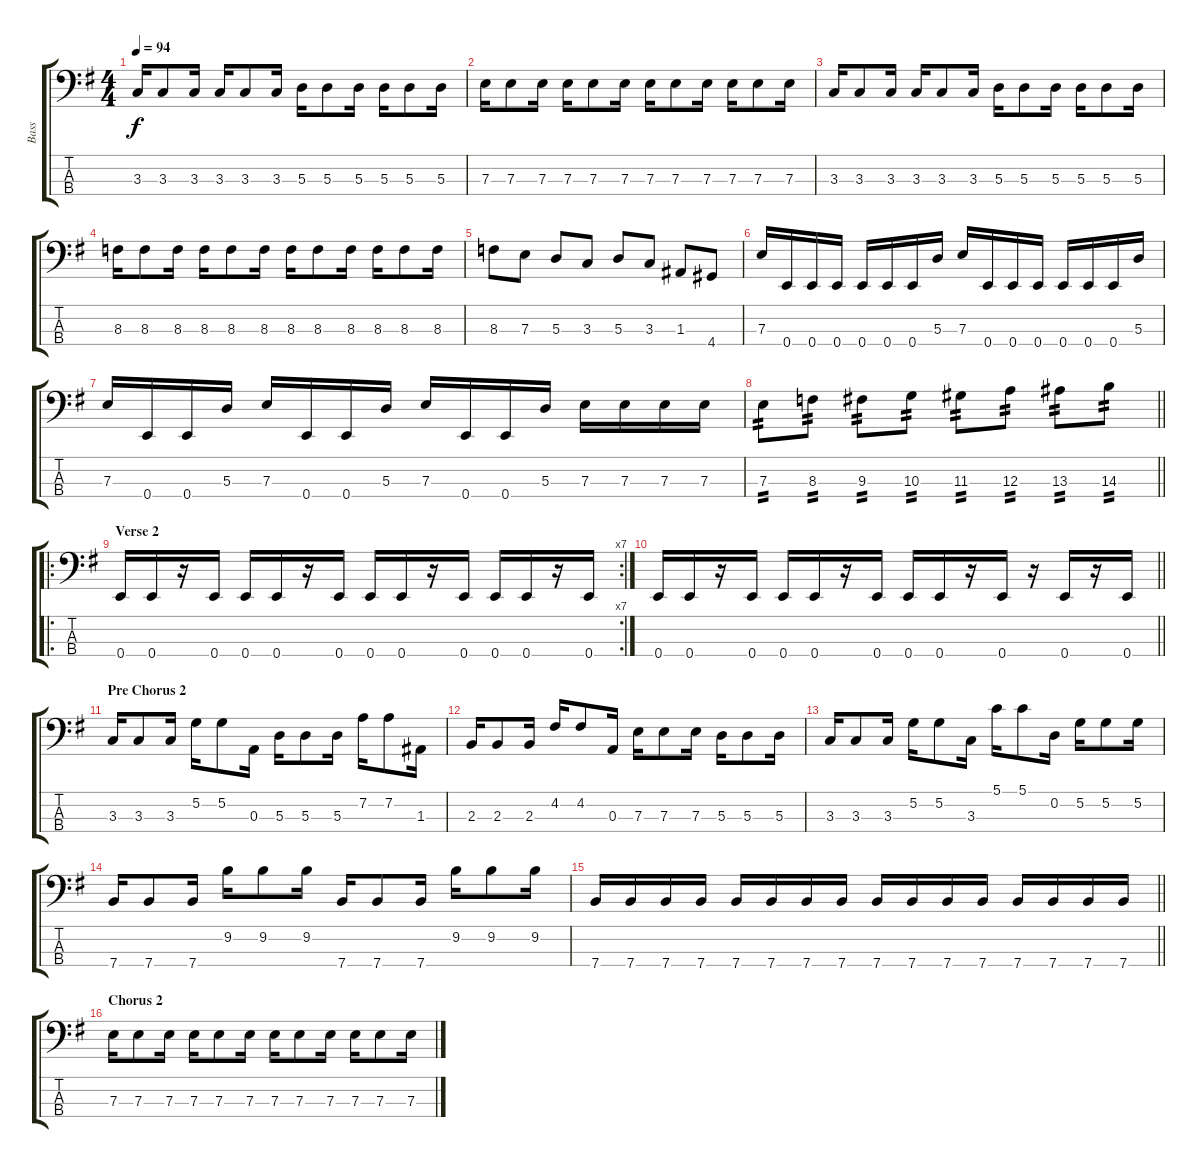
\track ("Bass" "Bass") {instrument electricbassfinger}
\staff {score tabs}
\tuning (G2 D2 A1 E1) {hide}
\ts (4 4)
\tempo 94
\clef f4
\ks g
3.3.16{dy f} 3.3.8 3.3.16 3.3.16 3.3.8 3.3.16 5.3.16 5.3.8 5.3.16 5.3.16 5.3.8 5.3.16 |
7.3.16 7.3.8 7.3.16 7.3.16 7.3.8 7.3.16 7.3.16 7.3.8 7.3.16 7.3.16 7.3.8 7.3.16 |
3.3.16 3.3.8 3.3.16 3.3.16 3.3.8 3.3.16 5.3.16 5.3.8 5.3.16 5.3.16 5.3.8 5.3.16 |
8.3.16 8.3.8 8.3.16 8.3.16 8.3.8 8.3.16 8.3.16 8.3.8 8.3.16 8.3.16 8.3.8 8.3.16 |
8.3.8 7.3.8 5.3.8 3.3.8 5.3.8 3.3.8 1.3.8 4.4.8 |
7.3.16 0.4.16 0.4.16 0.4.16 0.4.16 0.4.16 0.4.16 5.3.16 7.3.16 0.4.16 0.4.16 0.4.16 0.4.16 0.4.16 0.4.16 5.3.16 |
7.3.16 0.4.16 0.4.16 5.3.16 7.3.16 0.4.16 0.4.16 5.3.16 7.3.16 0.4.16 0.4.16 5.3.16 7.3.16 7.3.16 7.3.16 7.3.16 |
\barLineRight lightlight
7.3.8{tp 2} 8.3.8{tp 2} 9.3.8{tp 2} 10.3.8{tp 2} 11.3.8{tp 2} 12.3.8{tp 2} 13.3.8{tp 2} 14.3.8{tp 2} |
\ro
\rc 7
\section ("" "Verse 2")
0.4.16 0.4.16 r.16 0.4.16 0.4.16 0.4.16 r.16 0.4.16 0.4.16 0.4.16 r.16 0.4.16 0.4.16 0.4.16 r.16 0.4.16 |
\barLineRight lightlight
0.4.16 0.4.16 r.16 0.4.16 0.4.16 0.4.16 r.16 0.4.16 0.4.16 0.4.16 r.16 0.4.16 r.16 0.4.16 r.16 0.4.16 |
\section ("" "Pre Chorus 2")
3.3.16 3.3.8 3.3.16 5.2.16 5.2.8 0.3.16 5.3.16 5.3.8 5.3.16 7.2.16 7.2.8 1.3.16 |
2.3.16 2.3.8 2.3.16 4.2.16 4.2.8 0.3.16 7.3.16 7.3.8 7.3.16 5.3.16 5.3.8 5.3.16 |
3.3.16 3.3.8 3.3.16 5.2.16 5.2.8 3.3.16 5.1.16 5.1.8 0.2.16 5.2.16 5.2.8 5.2.16 |
7.4.16 7.4.8 7.4.16 9.2.16 9.2.8 9.2.16 7.4.16 7.4.8 7.4.16 9.2.16 9.2.8 9.2.16 |
\barLineRight lightlight
7.4.16 7.4.16 7.4.16 7.4.16 7.4.16 7.4.16 7.4.16 7.4.16 7.4.16 7.4.16 7.4.16 7.4.16 7.4.16 7.4.16 7.4.16 7.4.16 |
\section ("" "Chorus 2")
7.3.16 7.3.8 7.3.16 7.3.16 7.3.8 7.3.16 7.3.16 7.3.8 7.3.16 7.3.16 7.3.8 7.3.16
